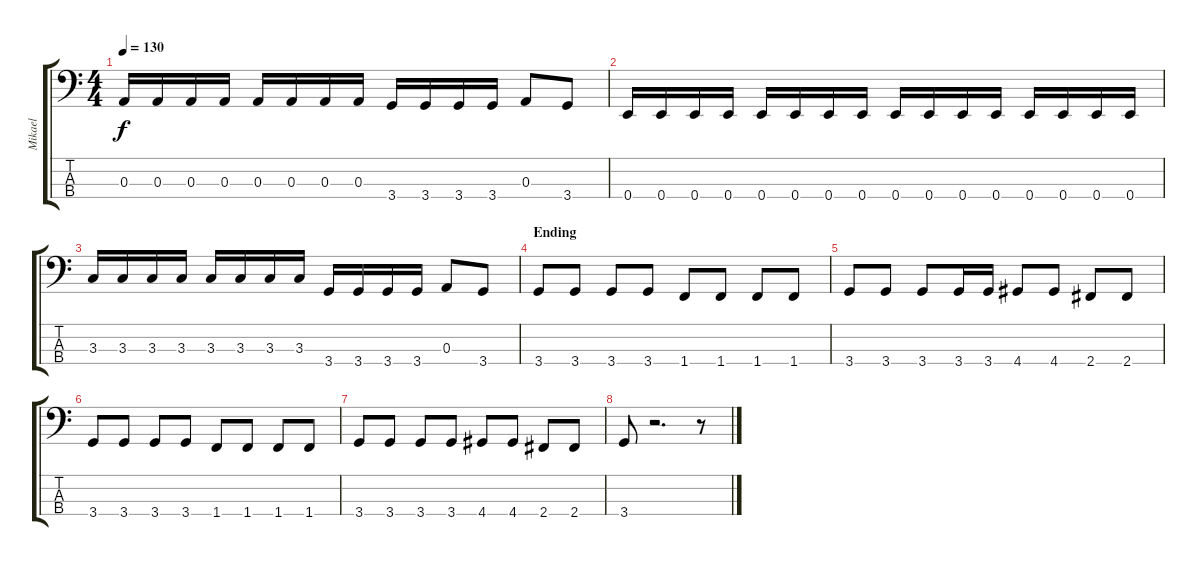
\track ("Mikael" "Mikael") {instrument electricbasspick}
\staff {score tabs}
\tuning (G2 D2 A1 E1) {hide}
\ts (4 4)
\tempo 130
\clef f4
\ks c
0.3.16{dy f} 0.3.16 0.3.16 0.3.16 0.3.16 0.3.16 0.3.16 0.3.16 3.4.16 3.4.16 3.4.16 3.4.16 0.3.8 3.4.8 |
0.4.16 0.4.16 0.4.16 0.4.16 0.4.16 0.4.16 0.4.16 0.4.16 0.4.16 0.4.16 0.4.16 0.4.16 0.4.16 0.4.16 0.4.16 0.4.16 |
3.3.16 3.3.16 3.3.16 3.3.16 3.3.16 3.3.16 3.3.16 3.3.16 3.4.16 3.4.16 3.4.16 3.4.16 0.3.8 3.4.8 |
\section ("" "Ending")
3.4.8 3.4.8 3.4.8 3.4.8 1.4.8 1.4.8 1.4.8 1.4.8 |
3.4.8 3.4.8 3.4.8 3.4.16 3.4.16 4.4.8 4.4.8 2.4.8 2.4.8 |
3.4.8 3.4.8 3.4.8 3.4.8 1.4.8 1.4.8 1.4.8 1.4.8 |
3.4.8 3.4.8 3.4.8 3.4.8 4.4.8 4.4.8 2.4.8 2.4.8 |
3.4.8 r.2{d} r.8
